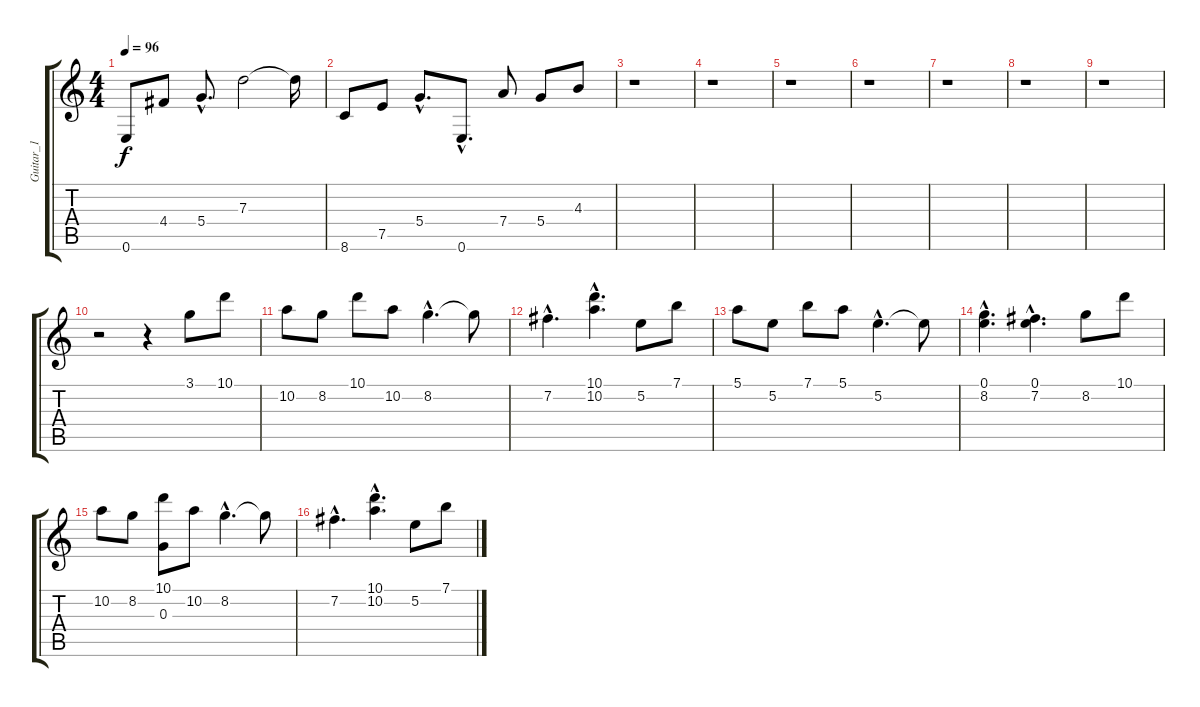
\track ("Guitar_1" "Guitar_1") {instrument electricguitarclean}
\staff {score tabs}
\tuning (E4 B3 G3 D3 A2 E2) {hide}
\ts (4 4)
\tempo 96
\clef g2
\ks c
0.6.8{dy f} 4.4.8 5.4{hac}.8{d} 7.3.2 7.3{t}.16 |
8.6.8 7.5.8 5.4{hac}.8{d} 0.6{hac}.8{d} 7.4.8 5.4.8 4.3.8 |
r.1 |
r.1 |
r.1 |
r.1 |
r.1 |
r.1 |
r.1 |
r.2 r.4 3.1.8 10.1.8 |
10.2.8 8.2.8 10.1.8 10.2.8 8.2{hac}.4{d} 8.2{t}.8 |
7.2{hac}.4{d} (10.1{hac} 10.2{hac}).4{d} 5.2.8 7.1.8 |
5.1.8 5.2.8 7.1.8 5.1.8 5.2{hac}.4{d} 5.2{t}.8 |
(0.1{hac} 8.2{hac}).4{d} (0.1{hac} 7.2{hac}).4{d} 8.2.8 10.1.8 |
10.2.8 8.2.8 (10.1 0.3).8 10.2.8 8.2{hac}.4{d} 8.2{t}.8 |
7.2{hac}.4{d} (10.1{hac} 10.2{hac}).4{d} 5.2.8 7.1.8
